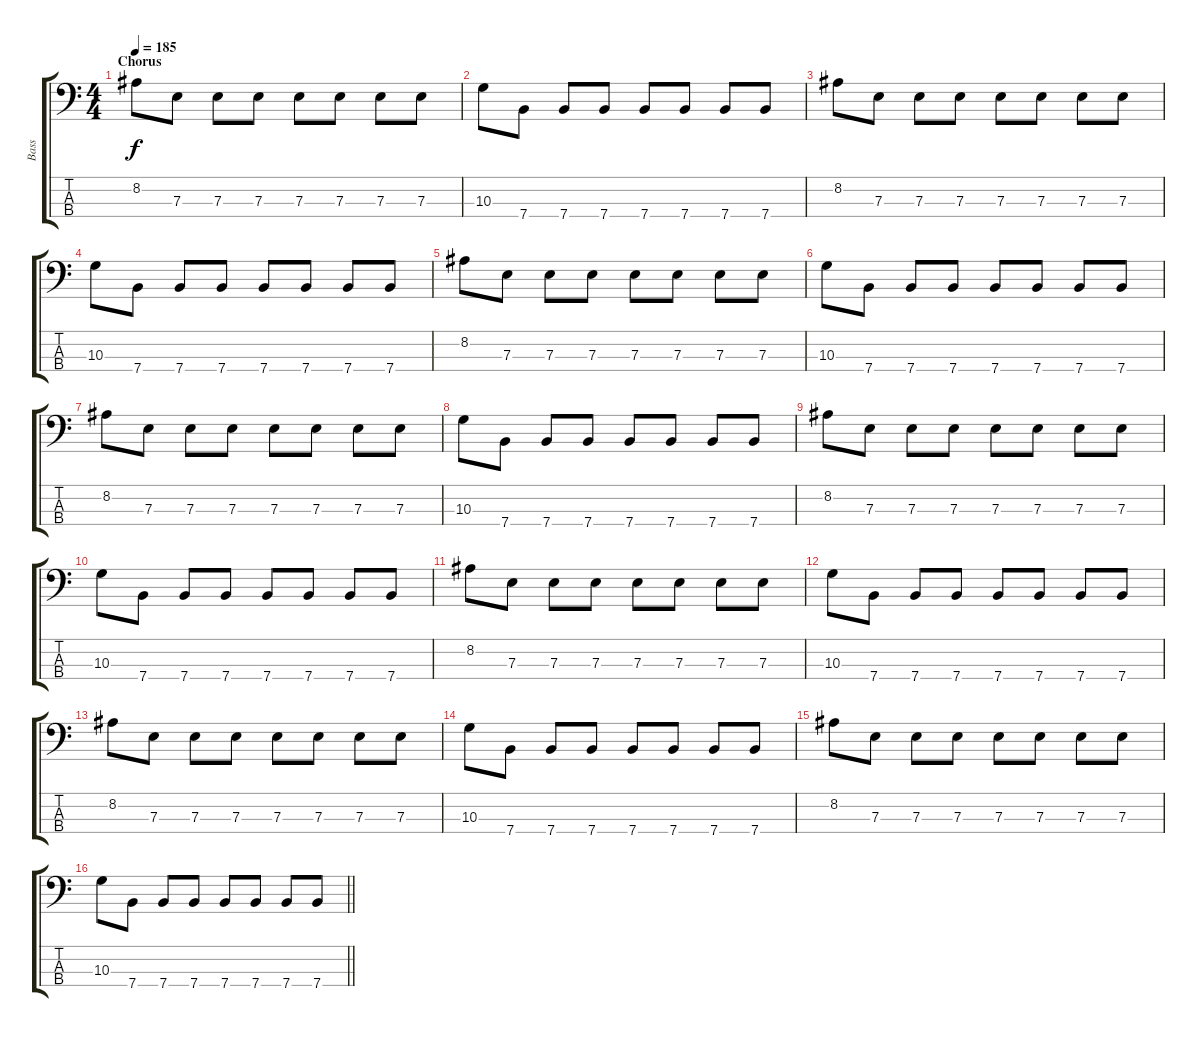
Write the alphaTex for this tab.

\track ("Bass" "Bass") {instrument synthbass2}
\staff {score tabs}
\tuning (G2 D2 A1 E1) {hide}
\ts (4 4)
\section ("" "Chorus")
\tempo 185
\clef f4
\ks c
8.2.8{dy f} 7.3.8 7.3.8 7.3.8 7.3.8 7.3.8 7.3.8 7.3.8 |
10.3.8 7.4.8 7.4.8 7.4.8 7.4.8 7.4.8 7.4.8 7.4.8 |
8.2.8 7.3.8 7.3.8 7.3.8 7.3.8 7.3.8 7.3.8 7.3.8 |
10.3.8 7.4.8 7.4.8 7.4.8 7.4.8 7.4.8 7.4.8 7.4.8 |
8.2.8 7.3.8 7.3.8 7.3.8 7.3.8 7.3.8 7.3.8 7.3.8 |
10.3.8 7.4.8 7.4.8 7.4.8 7.4.8 7.4.8 7.4.8 7.4.8 |
8.2.8 7.3.8 7.3.8 7.3.8 7.3.8 7.3.8 7.3.8 7.3.8 |
10.3.8 7.4.8 7.4.8 7.4.8 7.4.8 7.4.8 7.4.8 7.4.8 |
8.2.8 7.3.8 7.3.8 7.3.8 7.3.8 7.3.8 7.3.8 7.3.8 |
10.3.8 7.4.8 7.4.8 7.4.8 7.4.8 7.4.8 7.4.8 7.4.8 |
8.2.8 7.3.8 7.3.8 7.3.8 7.3.8 7.3.8 7.3.8 7.3.8 |
10.3.8 7.4.8 7.4.8 7.4.8 7.4.8 7.4.8 7.4.8 7.4.8 |
8.2.8 7.3.8 7.3.8 7.3.8 7.3.8 7.3.8 7.3.8 7.3.8 |
10.3.8 7.4.8 7.4.8 7.4.8 7.4.8 7.4.8 7.4.8 7.4.8 |
8.2.8 7.3.8 7.3.8 7.3.8 7.3.8 7.3.8 7.3.8 7.3.8 |
\barLineRight lightlight
10.3.8 7.4.8 7.4.8 7.4.8 7.4.8 7.4.8 7.4.8 7.4.8
